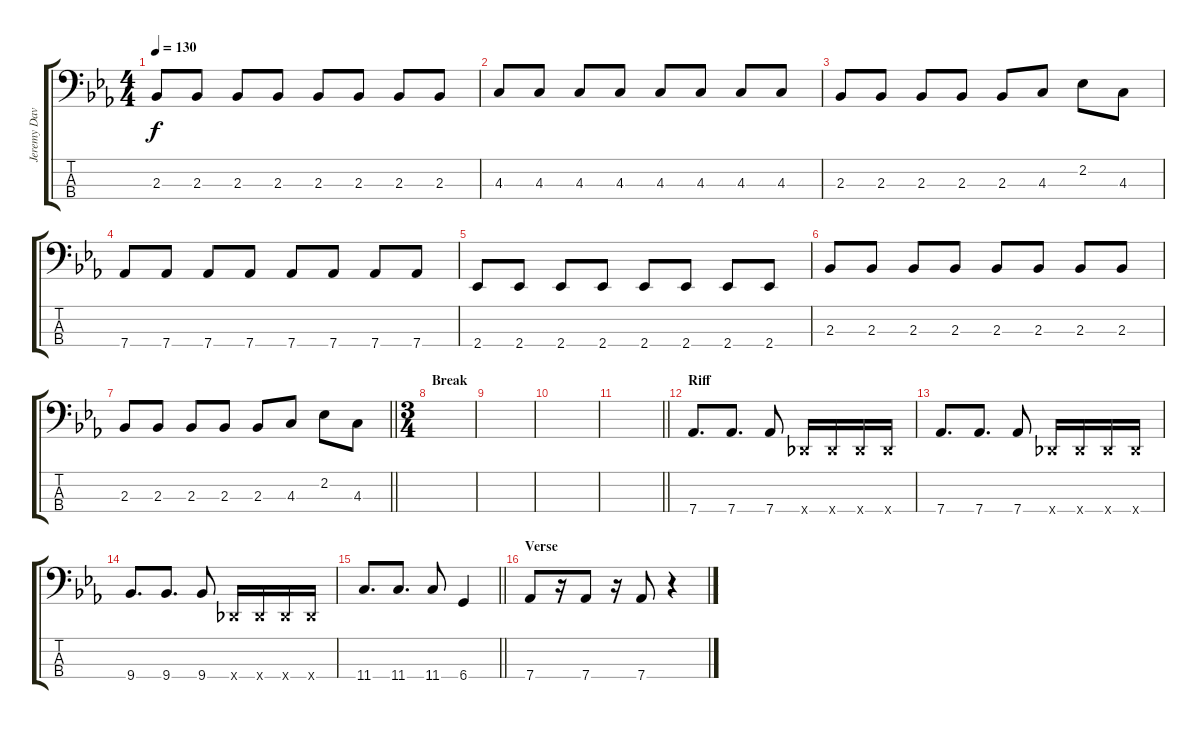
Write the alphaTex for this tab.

\track ("Jeremy Davis (Bass)" "Jeremy Dav") {instrument electricbasspick}
\staff {score tabs}
\tuning (Gb2 Db2 Ab1 Db1) {hide}
\ts (4 4)
\tempo 130
\clef f4
\ks eb
2.3.8{dy f} 2.3.8 2.3.8 2.3.8 2.3.8 2.3.8 2.3.8 2.3.8 |
4.3.8 4.3.8 4.3.8 4.3.8 4.3.8 4.3.8 4.3.8 4.3.8 |
2.3.8 2.3.8 2.3.8 2.3.8 2.3.8 4.3.8 2.2.8 4.3.8 |
7.4.8 7.4.8 7.4.8 7.4.8 7.4.8 7.4.8 7.4.8 7.4.8 |
2.4.8 2.4.8 2.4.8 2.4.8 2.4.8 2.4.8 2.4.8 2.4.8 |
2.3.8 2.3.8 2.3.8 2.3.8 2.3.8 2.3.8 2.3.8 2.3.8 |
\barLineRight lightlight
2.3.8 2.3.8 2.3.8 2.3.8 2.3.8 4.3.8 2.2.8 4.3.8 |
\ts (3 4)
\section ("" "Break")
|
|
|
\barLineRight lightlight
|
\section ("" "Riff")
7.4.8{d} 7.4.8{d} 7.4.8 0.4{x}.16 0.4{x}.16 0.4{x}.16 0.4{x}.16 |
7.4.8{d} 7.4.8{d} 7.4.8 0.4{x}.16 0.4{x}.16 0.4{x}.16 0.4{x}.16 |
9.4.8{d} 9.4.8{d} 9.4.8 0.4{x}.16 0.4{x}.16 0.4{x}.16 0.4{x}.16 |
\barLineRight lightlight
11.4.8{d} 11.4.8{d} 11.4.8 6.4.4 |
\section ("" "Verse")
7.4.8 r.16 7.4.8 r.16 7.4.8 r.4
